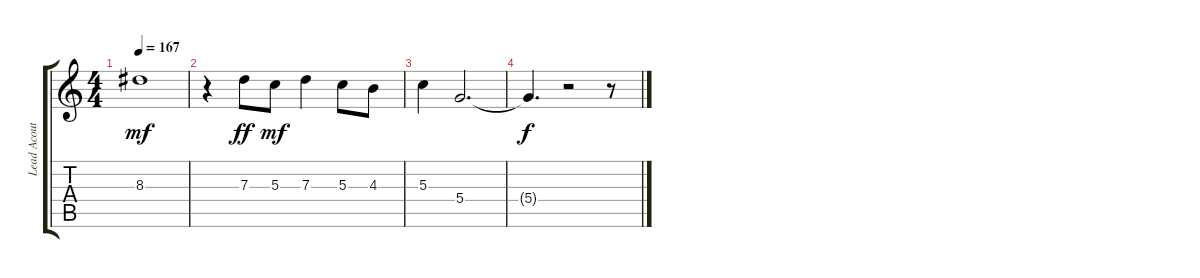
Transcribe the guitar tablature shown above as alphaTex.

\track ("Lead Acoutsic (Harmonics)" "Lead Acout") {instrument acousticguitarsteel}
\staff {score tabs}
\tuning (E4 B3 G3 D3 A2 E2) {hide}
\ts (4 4)
\tempo 167
\clef g2
\ks c
8.3.1{dy mf} |
r.4 7.3.8{dy ff} 5.3.8{dy mf} 7.3.4 5.3.8 4.3.8 |
5.3.4 5.4.2{d} |
5.4{t}.4{d dy f} r.2 r.8
